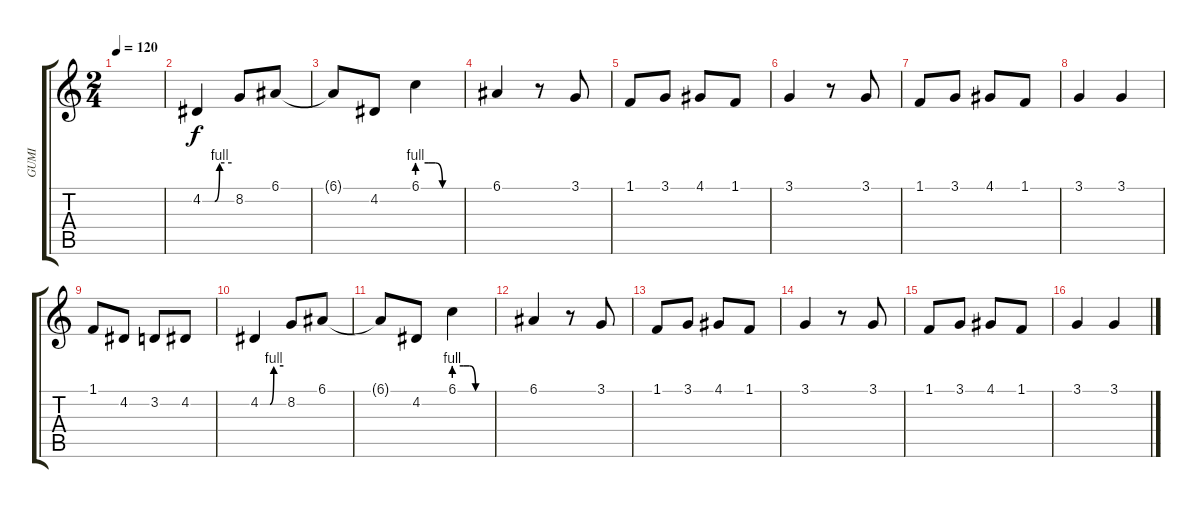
\track ("GUMI" "GUMI") {instrument lead2sawtooth}
\staff {score tabs}
\tuning (E4 B3 G3 D3 A2 E2) {hide}
\ts (2 4)
\tempo 120
\clef g2
\ks c
|
4.2{be (custom 0 0 25 0 35 4 60 4)}.4 8.2.8 6.1.8 |
6.1{t}.8 4.2.8 6.1{be (custom 0 4 15 4 25 4 35 0 60 0)}.4 |
6.1.4 r.8 3.1.8 |
1.1.8 3.1.8 4.1.8 1.1.8 |
3.1.4 r.8 3.1.8 |
1.1.8 3.1.8 4.1.8 1.1.8 |
3.1.4 3.1.4 |
1.1.8 4.2.8 3.2.8 4.2.8 |
4.2{be (custom 0 0 25 0 35 4 60 4)}.4 8.2.8 6.1.8 |
6.1{t}.8 4.2.8 6.1{be (custom 0 4 15 4 25 4 35 0 60 0)}.4 |
6.1.4 r.8 3.1.8 |
1.1.8 3.1.8 4.1.8 1.1.8 |
3.1.4 r.8 3.1.8 |
1.1.8 3.1.8 4.1.8 1.1.8 |
3.1.4 3.1.4
